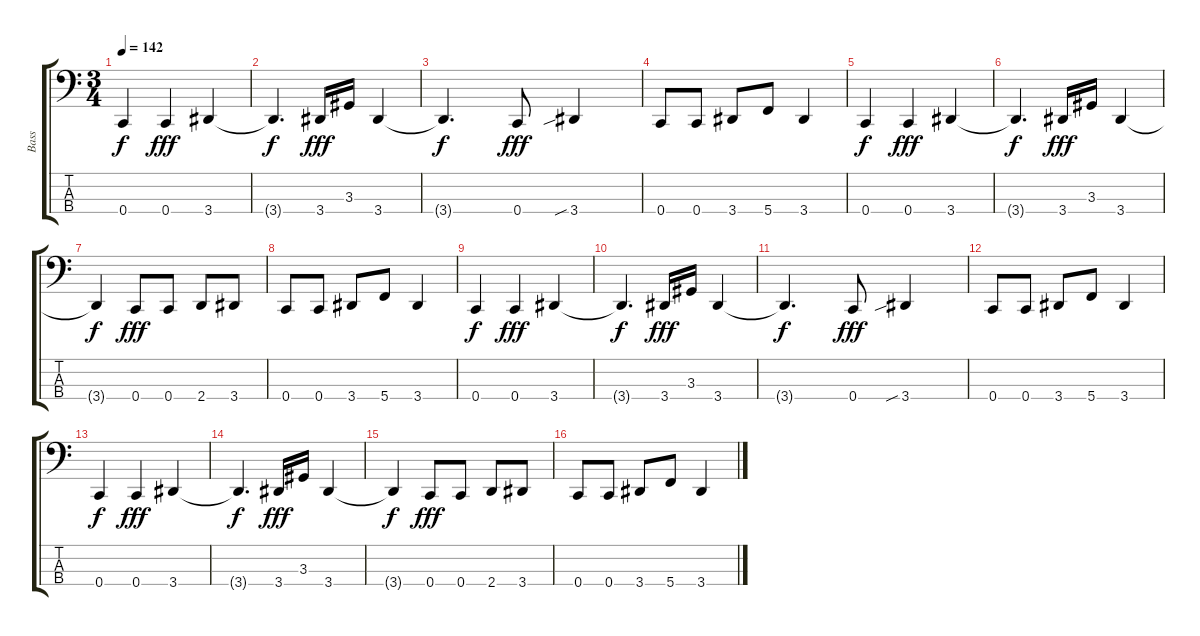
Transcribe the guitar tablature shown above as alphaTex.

\track ("Bass" "Bass") {instrument electricbassfinger}
\staff {score tabs}
\tuning (Eb2 Bb1 F1 C1) {hide}
\ts (3 4)
\tempo 142
\clef f4
\ks c
0.4.4{dy f} 0.4.4{dy fff} 3.4.4 |
3.4{t}.4{d dy f} 3.4.16{dy fff} 3.3.16 3.4.4 |
3.4{t}.4{d dy f} 0.4.8{dy fff} 3.4{sib}.4 |
0.4.8 0.4.8 3.4.8 5.4.8 3.4.4 |
0.4.4{dy f} 0.4.4{dy fff} 3.4.4 |
3.4{t}.4{d dy f} 3.4.16{dy fff} 3.3.16 3.4.4 |
3.4{t}.4{dy f} 0.4.8{dy fff} 0.4.8 2.4.8 3.4.8 |
0.4.8 0.4.8 3.4.8 5.4.8 3.4.4 |
0.4.4{dy f} 0.4.4{dy fff} 3.4.4 |
3.4{t}.4{d dy f} 3.4.16{dy fff} 3.3.16 3.4.4 |
3.4{t}.4{d dy f} 0.4.8{dy fff} 3.4{sib}.4 |
0.4.8 0.4.8 3.4.8 5.4.8 3.4.4 |
0.4.4{dy f} 0.4.4{dy fff} 3.4.4 |
3.4{t}.4{d dy f} 3.4.16{dy fff} 3.3.16 3.4.4 |
3.4{t}.4{dy f} 0.4.8{dy fff} 0.4.8 2.4.8 3.4.8 |
0.4.8 0.4.8 3.4.8 5.4.8 3.4.4
